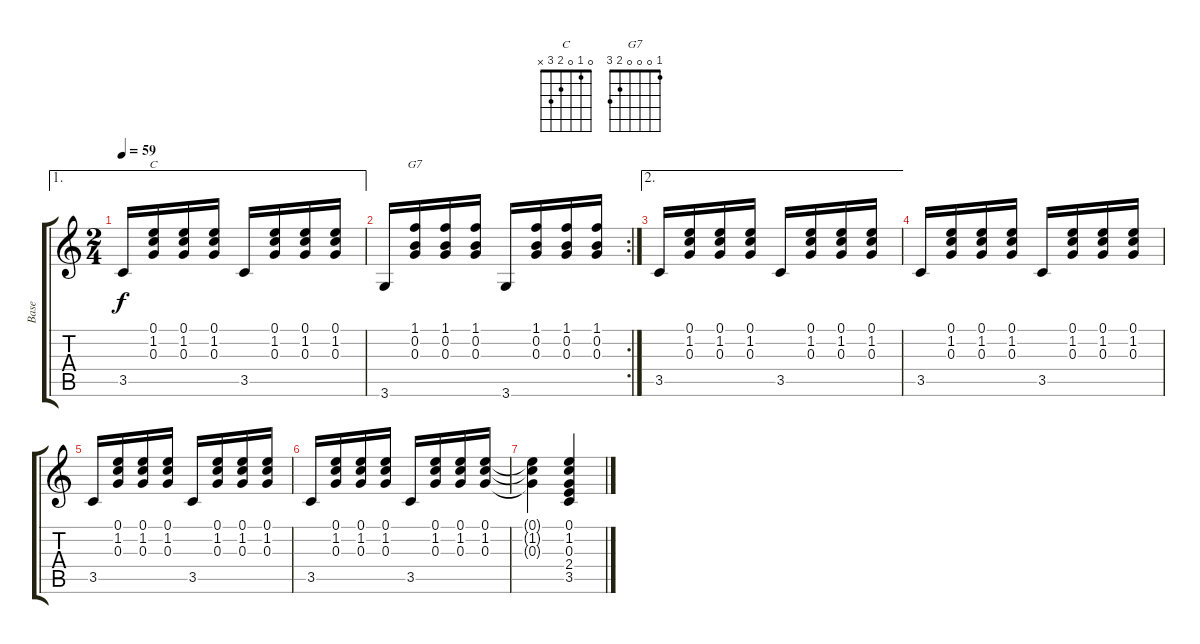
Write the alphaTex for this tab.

\track ("Base" "Base") {instrument acousticguitarsteel}
\staff {score tabs}
\tuning (E4 B3 G3 D3 A2 E2) {hide}
\chord ("C" 0 1 0 2 3 x)
\chord ("G7" 1 0 0 0 2 3)
\ae 1
\ts (2 4)
\tempo 59
\clef g2
\ks c
3.5.16{dy f} (0.1 1.2 0.3).16{ch "C"} (0.1 1.2 0.3).16 (0.1 1.2 0.3).16 3.5.16 (0.1 1.2 0.3).16 (0.1 1.2 0.3).16 (0.1 1.2 0.3).16 |
\rc 2
3.6.16 (1.1 0.2 0.3).16{ch "G7"} (1.1 0.2 0.3).16 (1.1 0.2 0.3).16 3.6.16 (1.1 0.2 0.3).16 (1.1 0.2 0.3).16 (1.1 0.2 0.3).16 |
\ae 2
3.5.16 (0.1 1.2 0.3).16 (0.1 1.2 0.3).16 (0.1 1.2 0.3).16 3.5.16 (0.1 1.2 0.3).16 (0.1 1.2 0.3).16 (0.1 1.2 0.3).16 |
3.5.16 (0.1 1.2 0.3).16 (0.1 1.2 0.3).16 (0.1 1.2 0.3).16 3.5.16 (0.1 1.2 0.3).16 (0.1 1.2 0.3).16 (0.1 1.2 0.3).16 |
3.5.16 (0.1 1.2 0.3).16 (0.1 1.2 0.3).16 (0.1 1.2 0.3).16 3.5.16 (0.1 1.2 0.3).16 (0.1 1.2 0.3).16 (0.1 1.2 0.3).16 |
3.5.16 (0.1 1.2 0.3).16 (0.1 1.2 0.3).16 (0.1 1.2 0.3).16 3.5.16 (0.1 1.2 0.3).16 (0.1 1.2 0.3).16 (0.1 1.2 0.3).16 |
(0.1{t} 1.2{t} 0.3{t}).4 (0.1 1.2 0.3 2.4 3.5).4
